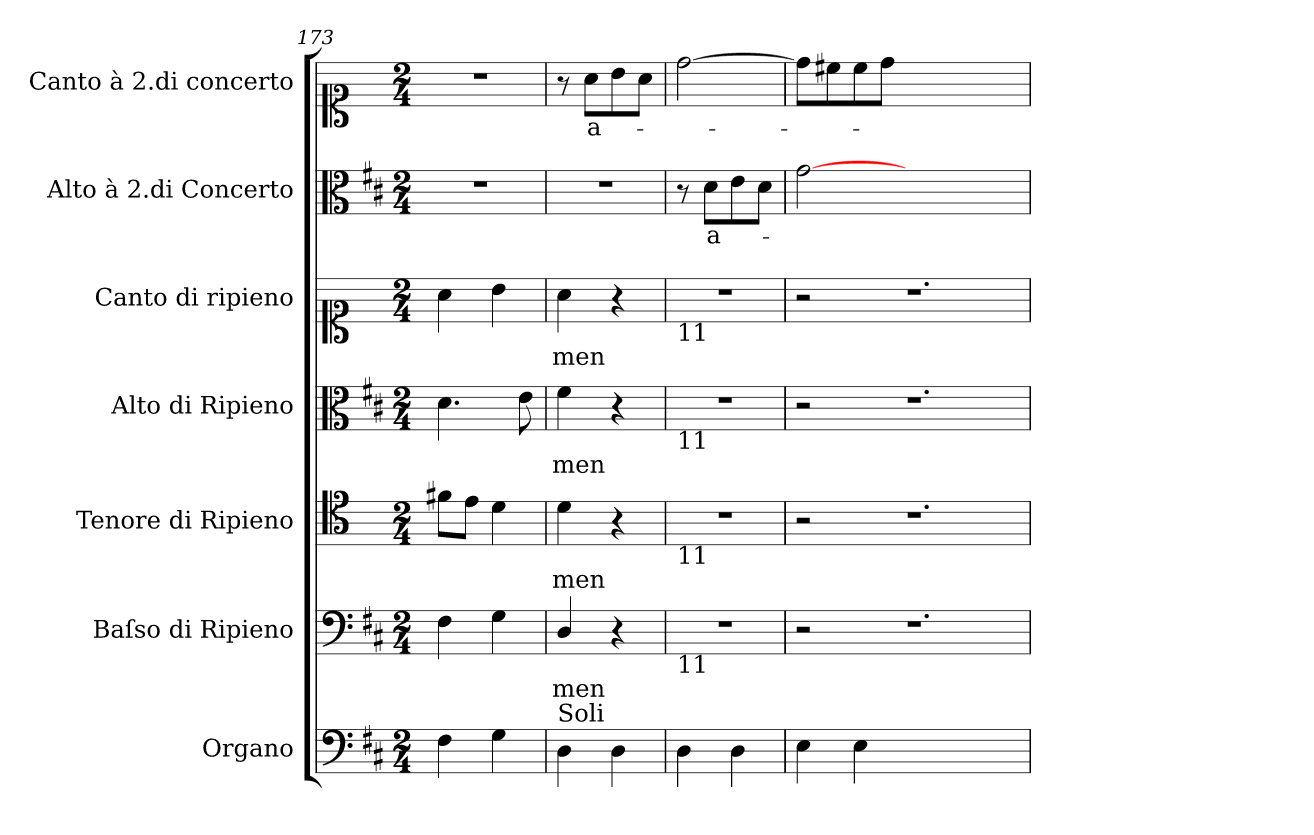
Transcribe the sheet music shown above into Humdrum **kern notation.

**kern	**kern	**text	**kern	**text	**kern	**text	**kern	**text	**kern	**text	**kern	**text
*part7	*part6	*part6	*part5	*part5	*part4	*part4	*part3	*part3	*part2	*part2	*part1	*part1
*staff7	*staff6	*staff6	*staff5	*staff5	*staff4	*staff4	*staff3	*staff3	*staff2	*staff2	*staff1	*staff1
*I"Organo	*I"Baſso di Ripieno	*	*I"Tenore di Ripieno	*	*I"Alto di Ripieno	*	*I"Canto di ripieno	*	*I"Alto à 2.di Concerto	*	*I"Canto à 2.di concerto	*
*I'org	*I'B rip	*	*I'T rip	*	*I'A rip	*	*	*	*I'A conc	*	*	*
*clefF4	*clefF4	*	*clefC4	*	*clefC3	*	*clefC1	*	*clefC3	*	*clefC1	*
*k[f#c#]	*k[f#c#]	*	*k[]	*	*k[f#c#]	*	*k[]	*	*k[f#c#]	*	*k[]	*
*M2/4	*M2/4	*	*M2/4	*	*M2/4	*	*M2/4	*	*M2/4	*	*M2/4	*
=173	=173	=173	=173	=173	=173	=173	=173	=173	=173	=173	=173	=173
4F#\	4F#\	.	8f#\L	.	4.d\	.	4a\	.	2r	.	2r	.
.	.	.	8e\J	.	.	.	.	.	.	.	.	.
4G\	4G\	.	4d\	.	.	.	4b\	.	.	.	.	.
.	.	.	.	.	8e\	.	.	.	.	.	.	.
=174	=174	=174	=174	=174	=174	=174	=174	=174	=174	=174	=174	=174
!LO:TX:a:t=Soli	!	!	!	!	!	!	!	!	!	!	!	!
4D\	4D/	-men	4d\	-men	4f#\	-men	4a\	-men	2r	.	8r	.
.	.	.	.	.	.	.	.	.	.	.	8a\L	a-
4D\	4r	.	4r	.	4r	.	4r	.	.	.	8b\	.
.	.	.	.	.	.	.	.	.	.	.	8a\J	.
=175	=175	=175	=175	=175	=175	=175	=175	=175	=175	=175	=175	=175
!	!	!	!	!	!	!	!LO:TX:b:t=11	!	!	!	!	!
!	!	!	!	!	!LO:TX:b:t=11	!	!	!	!	!	!	!
!	!	!	!LO:TX:b:t=11	!	!	!	!	!	!	!	!	!
!	!LO:TX:b:t=11	!	!	!	!	!	!	!	!	!	!	!
4D\	2r	.	2r	.	2r	.	2r	.	8r	.	[2dd\	.
.	.	.	.	.	.	.	.	.	8d\L	a-	.	.
4D\	.	.	.	.	.	.	.	.	8e\	.	.	.
.	.	.	.	.	.	.	.	.	8d\J	.	.	.
=176	=176	=176	=176	=176	=176	=176	=176	=176	=176	=176	=176	=176
4E\	2r	.	2r	.	2r	.	2r	.	[2g\	.	8dd\L]	.
.	.	.	.	.	.	.	.	.	.	.	8cc#\	.
4E\	.	.	.	.	.	.	.	.	.	.	8cc#\	.
.	.	.	.	.	.	.	.	.	.	.	8dd\J	.
1.ryy	1.r	.	1.r	.	1.r	.	1.r	.	1.ryy	.	1.ryy	.
=	=	=	=	=	=	=	=	=	=	=	=	=
*-	*-	*-	*-	*-	*-	*-	*-	*-	*-	*-	*-	*-
